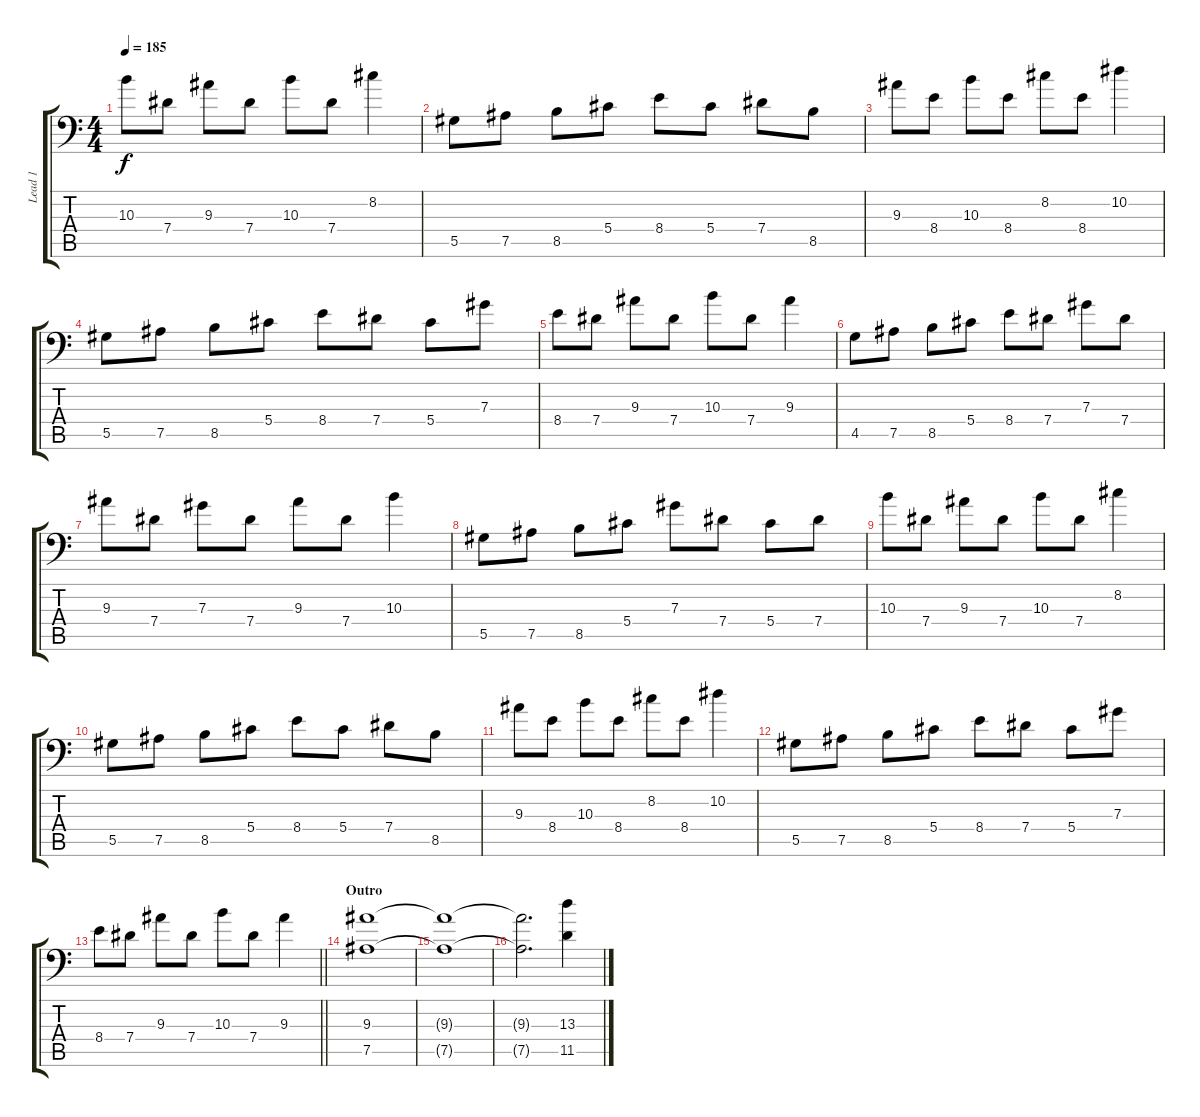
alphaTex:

\track ("Lead 1" "Lead 1") {instrument overdrivenguitar}
\staff {score tabs}
\tuning (Bb3 F3 Db3 Ab2 Eb2 Bb1) {hide}
\ts (4 4)
\tempo 185
\clef f4
\ks c
10.3.8{dy f} 7.4.8 9.3.8 7.4.8 10.3.8 7.4.8 8.2.4 |
5.5.8 7.5.8 8.5.8 5.4.8 8.4.8 5.4.8 7.4.8 8.5.8 |
9.3.8 8.4.8 10.3.8 8.4.8 8.2.8 8.4.8 10.2.4 |
5.5.8 7.5.8 8.5.8 5.4.8 8.4.8 7.4.8 5.4.8 7.3.8 |
8.4.8 7.4.8 9.3.8 7.4.8 10.3.8 7.4.8 9.3.4 |
4.5.8 7.5.8 8.5.8 5.4.8 8.4.8 7.4.8 7.3.8 7.4.8 |
9.3.8 7.4.8 7.3.8 7.4.8 9.3.8 7.4.8 10.3.4 |
5.5.8 7.5.8 8.5.8 5.4.8 7.3.8 7.4.8 5.4.8 7.4.8 |
10.3.8 7.4.8 9.3.8 7.4.8 10.3.8 7.4.8 8.2.4 |
5.5.8 7.5.8 8.5.8 5.4.8 8.4.8 5.4.8 7.4.8 8.5.8 |
9.3.8 8.4.8 10.3.8 8.4.8 8.2.8 8.4.8 10.2.4 |
5.5.8 7.5.8 8.5.8 5.4.8 8.4.8 7.4.8 5.4.8 7.3.8 |
\barLineRight lightlight
8.4.8 7.4.8 9.3.8 7.4.8 10.3.8 7.4.8 9.3.4 |
\section ("" "Outro")
(9.3 7.5).1 |
(9.3{t} 7.5{t}).1 |
(9.3{t} 7.5{t}).2{d} (13.3 11.5).4
